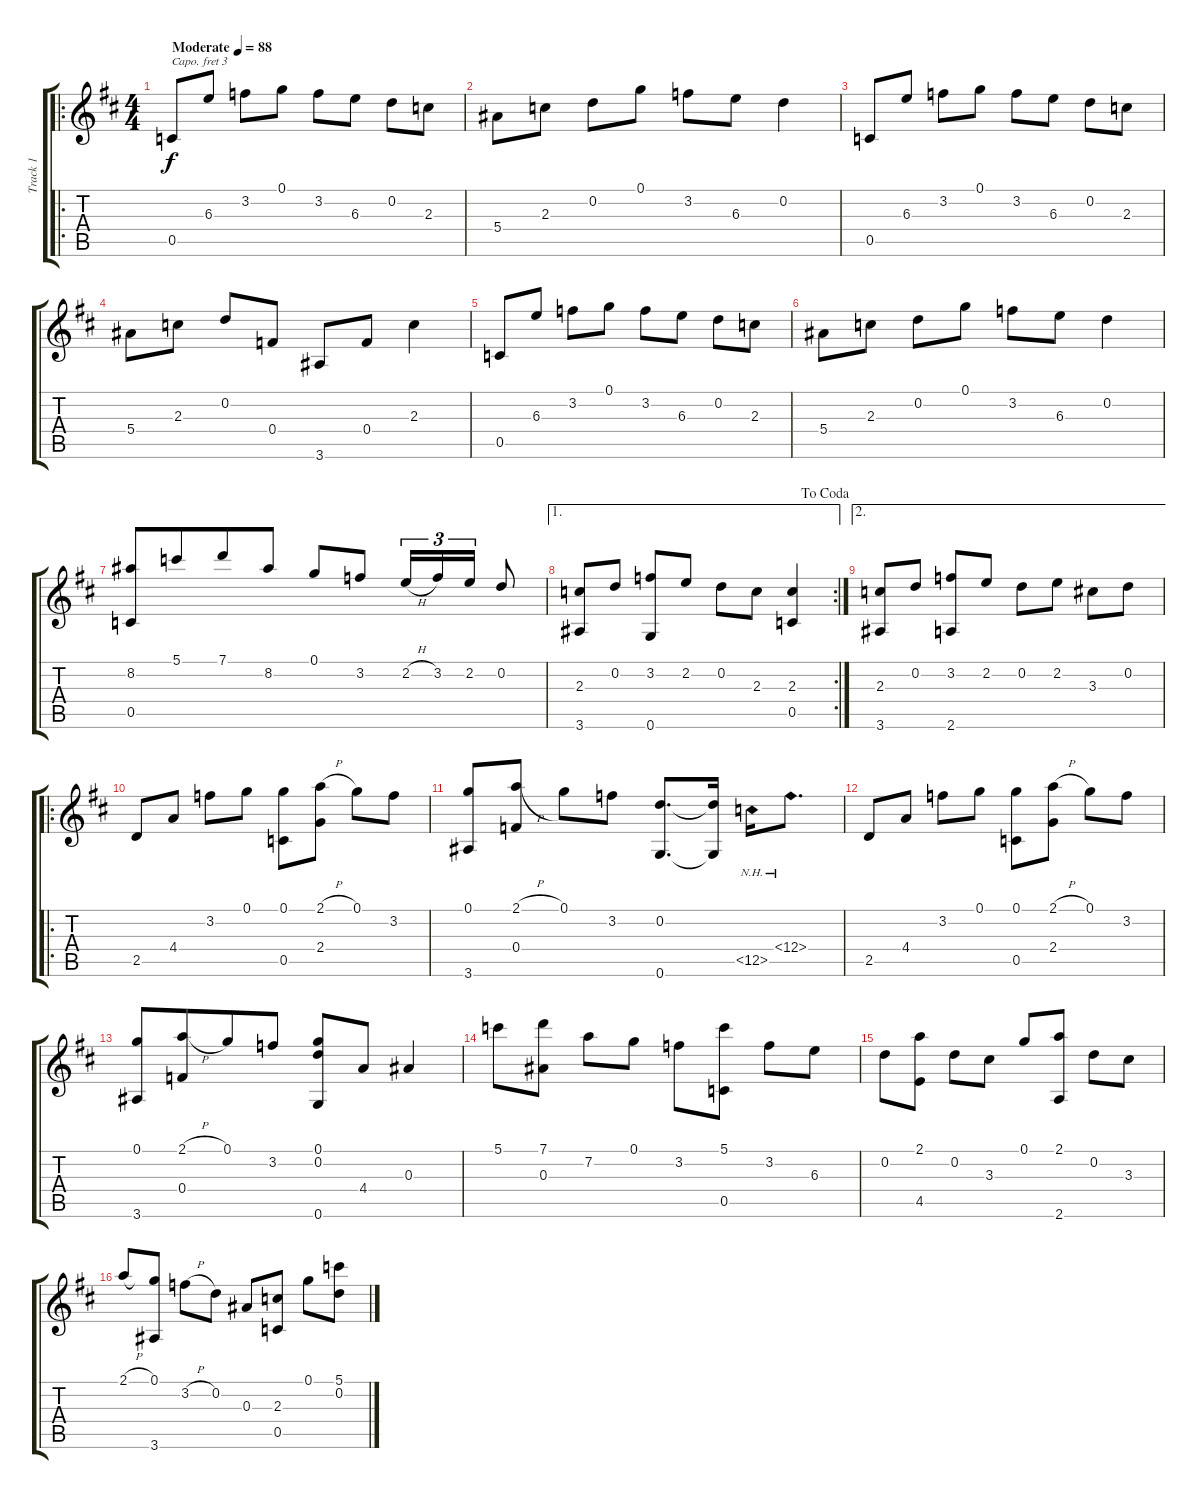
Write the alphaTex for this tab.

\track ("Track 1" "Track 1") {solo instrument acousticguitarsteel}
\staff {score tabs}
\capo 3
\tuning (E4 B3 G3 D3 A2 E2) {hide}
\ro
\ts (4 4)
\tempo (88 "Moderate")
\clef g2
\ks d
0.5.8{dy f instrument acousticguitarsteel} 6.3.8 3.2.8 0.1.8 3.2.8 6.3.8 0.2.8 2.3.8 |
5.4.8 2.3.8 0.2.8 0.1.8 3.2.8 6.3.8 0.2.4 |
0.5.8 6.3.8 3.2.8 0.1.8 3.2.8 6.3.8 0.2.8 2.3.8 |
5.4.8 2.3.8 0.2.8 0.4.8 3.6.8 0.4.8 2.3.4 |
0.5.8 6.3.8 3.2.8 0.1.8 3.2.8 6.3.8 0.2.8 2.3.8 |
5.4.8 2.3.8 0.2.8 0.1.8 3.2.8 6.3.8 0.2.4 |
(8.2 0.5).8{beam Up} 5.1.8{beam Up beam merge} 7.1.8{beam Up} 8.2.8{beam Up} 0.1.8{beam Up} 3.2.8{beam Up} 2.2{h}.16{tu (3 2) beam Up} 3.2.16{tu (3 2) beam Up} 2.2.16{tu (3 2) beam Up} 0.2.8{beam Up} |
\ae 1
\rc 2
\jump dacoda
(2.3 3.6).8 0.2.8 (3.2 0.6).8 2.2.8 0.2.8 2.3.8 (2.3 0.5).4 |
\ae 2
(2.3 3.6).8 0.2.8 (3.2 2.6).8 2.2.8 0.2.8 2.2.8 3.3.8 0.2.8 |
\ro
2.5.8 4.4.8 3.2.8 0.1.8 (0.1 0.5).8 (2.1{h} 2.4).8 0.1.8 3.2.8 |
(0.1 3.6).8 (2.1{h} 0.4).8 0.1.8 3.2.8 (0.2 0.6).8{d} (0.2{t} 0.6{t}).16 12.5{nh}.16{beam merge} 12.4{nh}.8{d} |
2.5.8 4.4.8 3.2.8 0.1.8 (0.1 0.5).8 (2.1{h} 2.4).8 0.1.8 3.2.8 |
(0.1 3.6).8 (2.1{h} 0.4).8{beam merge} 0.1.8 3.2.8 (0.1 0.2 0.6).8 4.4.8 0.3.4 |
5.1.8 (7.1 0.3).8 7.2.8 0.1.8 3.2.8 (5.1 0.5).8 3.2.8 6.3.8 |
0.2.8 (2.1 4.5).8 0.2.8 3.3.8 0.1.8 (2.1 2.6).8 0.2.8 3.3.8 |
2.1{h}.8 (0.1 3.6).8 3.2{h}.8 0.2.8 0.3.8 (2.3 0.5).8 0.1.8 (5.1 0.2).8
